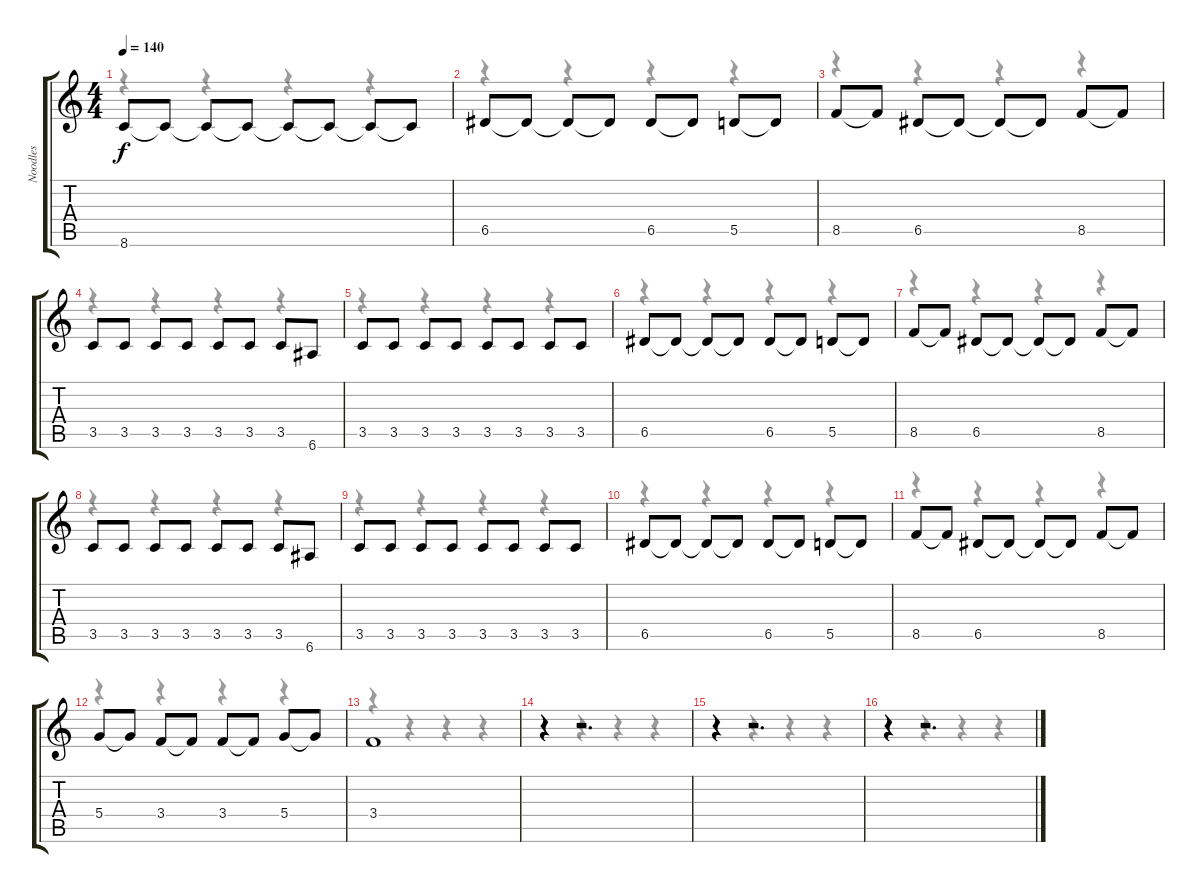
\track ("Noodles" "Noodles") {instrument overdrivenguitar}
\staff {score tabs}
\tuning (E4 B3 G3 D3 A2 E2) {hide}
\voice
\ts (4 4)
\tempo 140
\clef g2
\ks c
8.6.8{dy f} 8.6{t}.8 8.6{t}.8 8.6{t}.8 8.6{t}.8 8.6{t}.8 8.6{t}.8 8.6{t}.8 |
6.5.8 6.5{t}.8 6.5{t}.8 6.5{t}.8 6.5.8 6.5{t}.8 5.5.8 5.5{t}.8 |
8.5.8 8.5{t}.8 6.5.8 6.5{t}.8 6.5{t}.8 6.5{t}.8 8.5.8 8.5{t}.8 |
3.5.8 3.5.8 3.5.8 3.5.8 3.5.8 3.5.8 3.5.8 6.6.8 |
3.5.8 3.5.8 3.5.8 3.5.8 3.5.8 3.5.8 3.5.8 3.5.8 |
6.5.8 6.5{t}.8 6.5{t}.8 6.5{t}.8 6.5.8 6.5{t}.8 5.5.8 5.5{t}.8 |
8.5.8 8.5{t}.8 6.5.8 6.5{t}.8 6.5{t}.8 6.5{t}.8 8.5.8 8.5{t}.8 |
3.5.8 3.5.8 3.5.8 3.5.8 3.5.8 3.5.8 3.5.8 6.6.8 |
3.5.8 3.5.8 3.5.8 3.5.8 3.5.8 3.5.8 3.5.8 3.5.8 |
6.5.8 6.5{t}.8 6.5{t}.8 6.5{t}.8 6.5.8 6.5{t}.8 5.5.8 5.5{t}.8 |
8.5.8 8.5{t}.8 6.5.8 6.5{t}.8 6.5{t}.8 6.5{t}.8 8.5.8 8.5{t}.8 |
5.4.8 5.4{t}.8 3.4.8 3.4{t}.8 3.4.8 3.4{t}.8 5.4.8 5.4{t}.8 |
3.4.1 |
r.4 r.2{d} |
r.4 r.2{d} |
r.4 r.2{d}
\voice
\clef g2
\ottava regular
\simile none
\ks c
r.4{dy f} r.4 r.4 r.4 |
r.4 r.4 r.4 r.4 |
r.4 r.4 r.4 r.4 |
r.4 r.4 r.4 r.4 |
r.4 r.4 r.4 r.4 |
r.4 r.4 r.4 r.4 |
r.4 r.4 r.4 r.4 |
r.4 r.4 r.4 r.4 |
r.4 r.4 r.4 r.4 |
r.4 r.4 r.4 r.4 |
r.4 r.4 r.4 r.4 |
r.4 r.4 r.4 r.4 |
r.4 r.4 r.4 r.4 |
r.4 r.4 r.4 r.4 |
r.4 r.4 r.4 r.4 |
r.4 r.4 r.4 r.4
